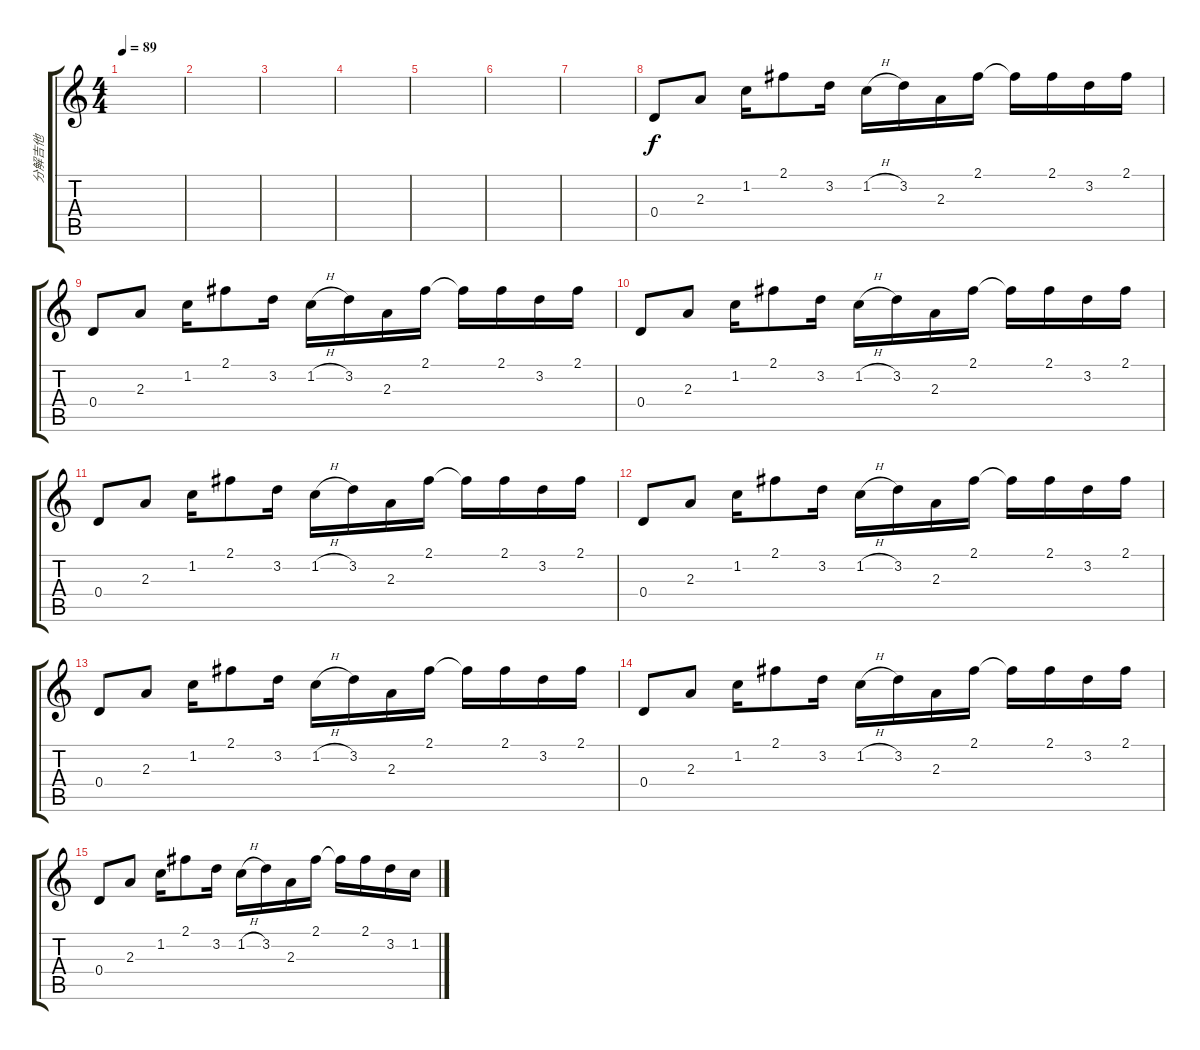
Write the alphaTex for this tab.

\track ("分解吉他" "分解吉他") {instrument electricguitarclean}
\staff {score tabs}
\tuning (E4 B3 G3 D3 A2 E2) {hide}
\ts (4 4)
\tempo 89
\clef g2
\ks c
|
|
|
|
|
|
|
0.4.8 2.3.8 1.2.16 2.1.8 3.2.16 1.2{h}.16 3.2.16 2.3.16 2.1.16 2.1{t}.16 2.1.16 3.2.16 2.1.16 |
0.4.8 2.3.8 1.2.16 2.1.8 3.2.16 1.2{h}.16 3.2.16 2.3.16 2.1.16 2.1{t}.16 2.1.16 3.2.16 2.1.16 |
0.4.8 2.3.8 1.2.16 2.1.8 3.2.16 1.2{h}.16 3.2.16 2.3.16 2.1.16 2.1{t}.16 2.1.16 3.2.16 2.1.16 |
0.4.8 2.3.8 1.2.16 2.1.8 3.2.16 1.2{h}.16 3.2.16 2.3.16 2.1.16 2.1{t}.16 2.1.16 3.2.16 2.1.16 |
0.4.8 2.3.8 1.2.16 2.1.8 3.2.16 1.2{h}.16 3.2.16 2.3.16 2.1.16 2.1{t}.16 2.1.16 3.2.16 2.1.16 |
0.4.8 2.3.8 1.2.16 2.1.8 3.2.16 1.2{h}.16 3.2.16 2.3.16 2.1.16 2.1{t}.16 2.1.16 3.2.16 2.1.16 |
0.4.8 2.3.8 1.2.16 2.1.8 3.2.16 1.2{h}.16 3.2.16 2.3.16 2.1.16 2.1{t}.16 2.1.16 3.2.16 2.1.16 |
0.4.8 2.3.8 1.2.16 2.1.8 3.2.16 1.2{h}.16 3.2.16 2.3.16 2.1.16 2.1{t}.16 2.1.16 3.2.16 1.2.16
